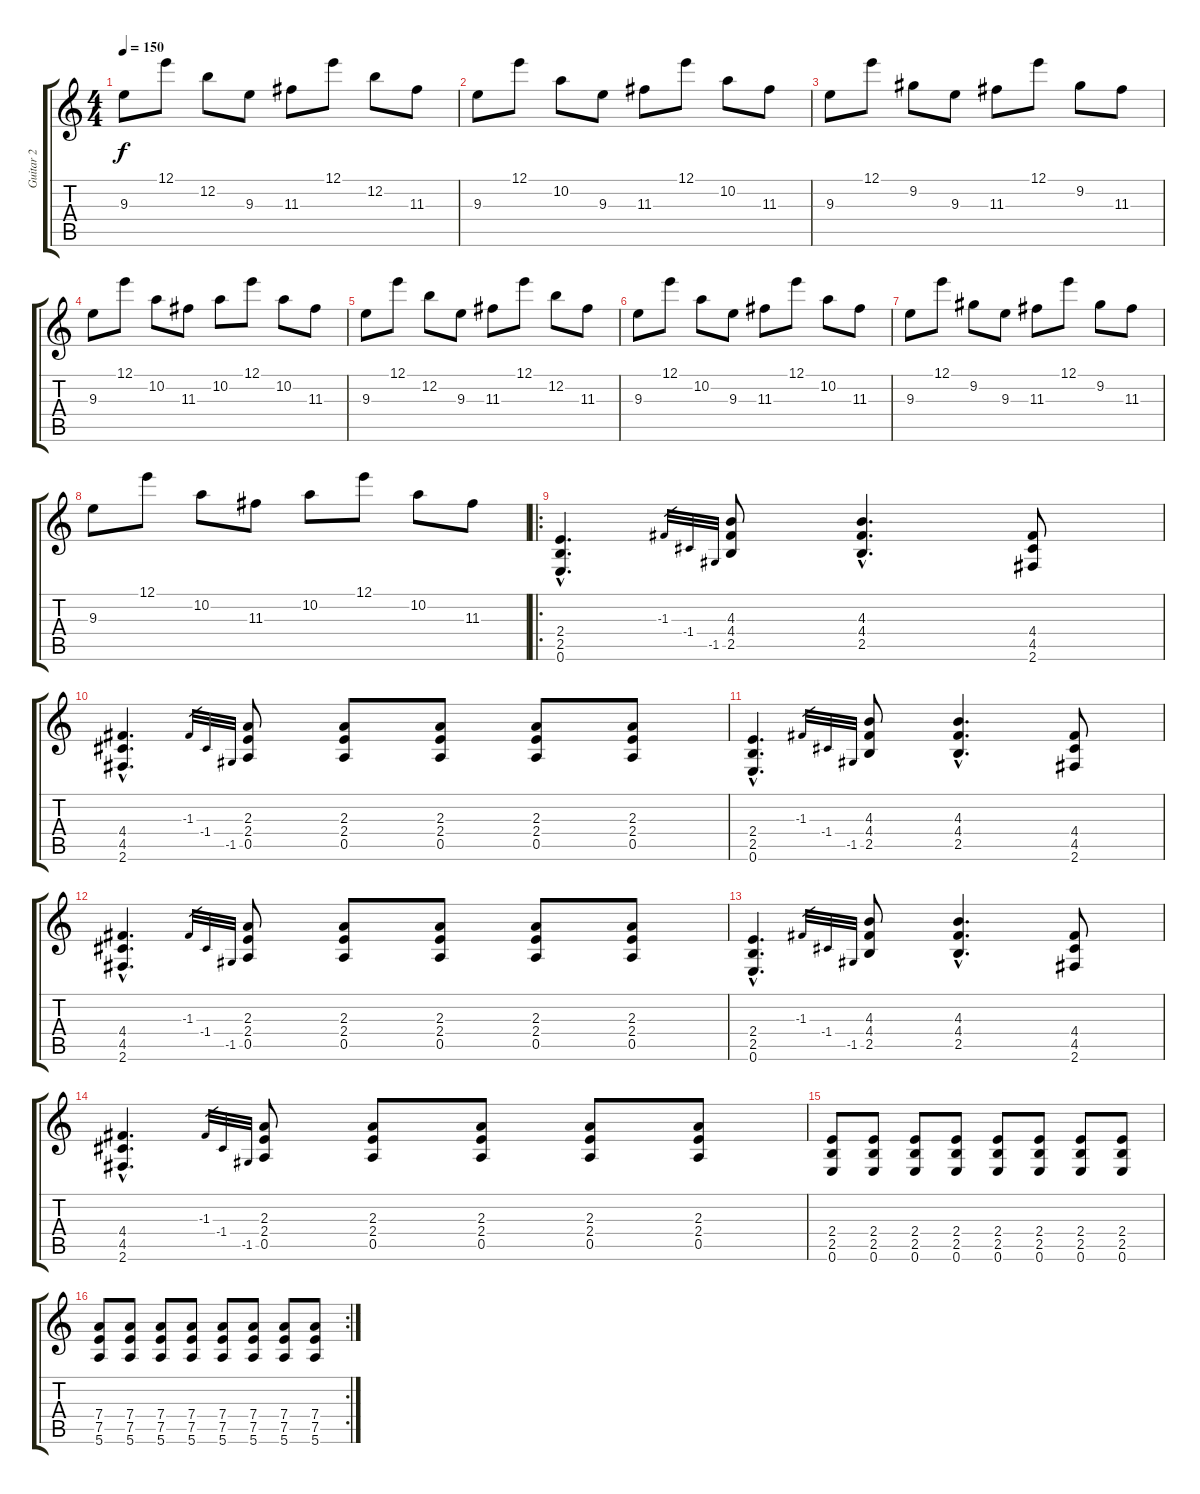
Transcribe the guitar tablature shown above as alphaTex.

\track ("Guitar 2" "Guitar 2") {instrument electricguitarmuted}
\staff {score tabs}
\tuning (E4 B3 G3 D3 A2 E2) {hide}
\ts (4 4)
\tempo 150
\clef g2
\ks c
9.3.8{dy f} 12.1.8 12.2.8 9.3.8 11.3.8 12.1.8 12.2.8 11.3.8 |
9.3.8 12.1.8 10.2.8 9.3.8 11.3.8 12.1.8 10.2.8 11.3.8 |
9.3.8 12.1.8 9.2.8 9.3.8 11.3.8 12.1.8 9.2.8 11.3.8 |
9.3.8 12.1.8 10.2.8 11.3.8 10.2.8 12.1.8 10.2.8 11.3.8 |
9.3.8 12.1.8 12.2.8 9.3.8 11.3.8 12.1.8 12.2.8 11.3.8 |
9.3.8 12.1.8 10.2.8 9.3.8 11.3.8 12.1.8 10.2.8 11.3.8 |
9.3.8 12.1.8 9.2.8 9.3.8 11.3.8 12.1.8 9.2.8 11.3.8 |
9.3.8 12.1.8 10.2.8 11.3.8 10.2.8 12.1.8 10.2.8 11.3.8 |
\ro
(2.4{hac} 2.5{hac} 0.6{hac}).4{d instrument overdrivenguitar} -1.3.32{gr} -1.4.32{gr} -1.5.32{gr} (4.3 4.4 2.5).8 (4.3{hac} 4.4{hac} 2.5{hac}).4{d} (4.4 4.5 2.6).8 |
(4.4{hac} 4.5{hac} 2.6{hac}).4{d} -1.3.32{gr} -1.4.32{gr} -1.5.32{gr} (2.3 2.4 0.5).8 (2.3 2.4 0.5).8 (2.3 2.4 0.5).8 (2.3 2.4 0.5).8 (2.3 2.4 0.5).8 |
(2.4{hac} 2.5{hac} 0.6{hac}).4{d} -1.3.32{gr} -1.4.32{gr} -1.5.32{gr} (4.3 4.4 2.5).8 (4.3{hac} 4.4{hac} 2.5{hac}).4{d} (4.4 4.5 2.6).8 |
(4.4{hac} 4.5{hac} 2.6{hac}).4{d} -1.3.32{gr} -1.4.32{gr} -1.5.32{gr} (2.3 2.4 0.5).8 (2.3 2.4 0.5).8 (2.3 2.4 0.5).8 (2.3 2.4 0.5).8 (2.3 2.4 0.5).8 |
(2.4{hac} 2.5{hac} 0.6{hac}).4{d} -1.3.32{gr} -1.4.32{gr} -1.5.32{gr} (4.3 4.4 2.5).8 (4.3{hac} 4.4{hac} 2.5{hac}).4{d} (4.4 4.5 2.6).8 |
(4.4{hac} 4.5{hac} 2.6{hac}).4{d} -1.3.32{gr} -1.4.32{gr} -1.5.32{gr} (2.3 2.4 0.5).8 (2.3 2.4 0.5).8 (2.3 2.4 0.5).8 (2.3 2.4 0.5).8 (2.3 2.4 0.5).8 |
(2.4 2.5 0.6).8 (2.4 2.5 0.6).8 (2.4 2.5 0.6).8 (2.4 2.5 0.6).8 (2.4 2.5 0.6).8 (2.4 2.5 0.6).8 (2.4 2.5 0.6).8 (2.4 2.5 0.6).8 |
\rc 2
(7.4 7.5 5.6).8 (7.4 7.5 5.6).8 (7.4 7.5 5.6).8 (7.4 7.5 5.6).8 (7.4 7.5 5.6).8 (7.4 7.5 5.6).8 (7.4 7.5 5.6).8 (7.4 7.5 5.6).8
